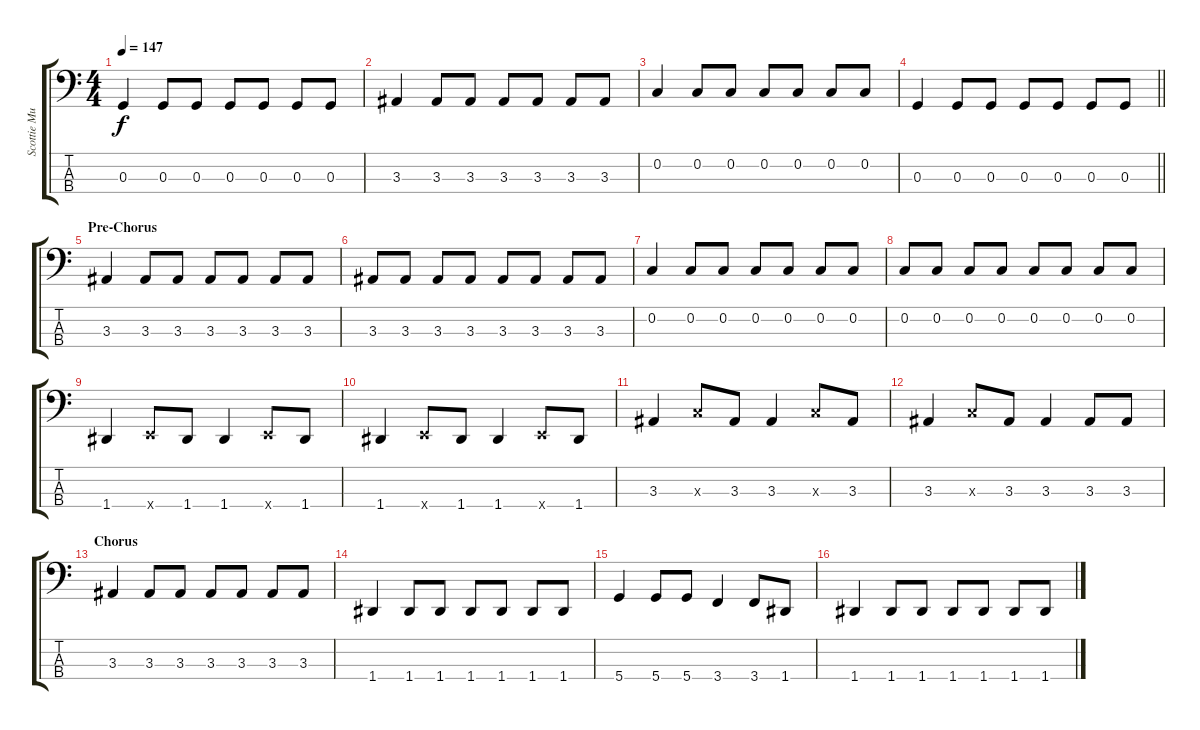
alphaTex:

\track ("Scottie Murphy - Bass" "Scottie Mu") {instrument electricbasspick}
\staff {score tabs}
\tuning (F2 C2 G1 D1) {hide}
\ts (4 4)
\tempo 147
\clef f4
\ks c
0.3.4{dy f} 0.3.8 0.3.8 0.3.8 0.3.8 0.3.8 0.3.8 |
3.3.4 3.3.8 3.3.8 3.3.8 3.3.8 3.3.8 3.3.8 |
0.2.4 0.2.8 0.2.8 0.2.8 0.2.8 0.2.8 0.2.8 |
\barLineRight lightlight
0.3.4 0.3.8 0.3.8 0.3.8 0.3.8 0.3.8 0.3.8 |
\section ("" "Pre-Chorus")
3.3.4 3.3.8 3.3.8 3.3.8 3.3.8 3.3.8 3.3.8 |
3.3.8 3.3.8 3.3.8 3.3.8 3.3.8 3.3.8 3.3.8 3.3.8 |
0.2.4 0.2.8 0.2.8 0.2.8 0.2.8 0.2.8 0.2.8 |
0.2.8 0.2.8 0.2.8 0.2.8 0.2.8 0.2.8 0.2.8 0.2.8 |
1.4.4 2.4{x}.8 1.4.8 1.4.4 2.4{x}.8 1.4.8 |
1.4.4 2.4{x}.8 1.4.8 1.4.4 2.4{x}.8 1.4.8 |
3.3.4 5.3{x}.8 3.3.8 3.3.4 5.3{x}.8 3.3.8 |
3.3.4 5.3{x}.8 3.3.8 3.3.4 3.3.8 3.3.8 |
\section ("" "Chorus")
3.3.4 3.3.8 3.3.8 3.3.8 3.3.8 3.3.8 3.3.8 |
1.4.4 1.4.8 1.4.8 1.4.8 1.4.8 1.4.8 1.4.8 |
5.4.4 5.4.8 5.4.8 3.4.4 3.4.8 1.4.8 |
1.4.4 1.4.8 1.4.8 1.4.8 1.4.8 1.4.8 1.4.8
